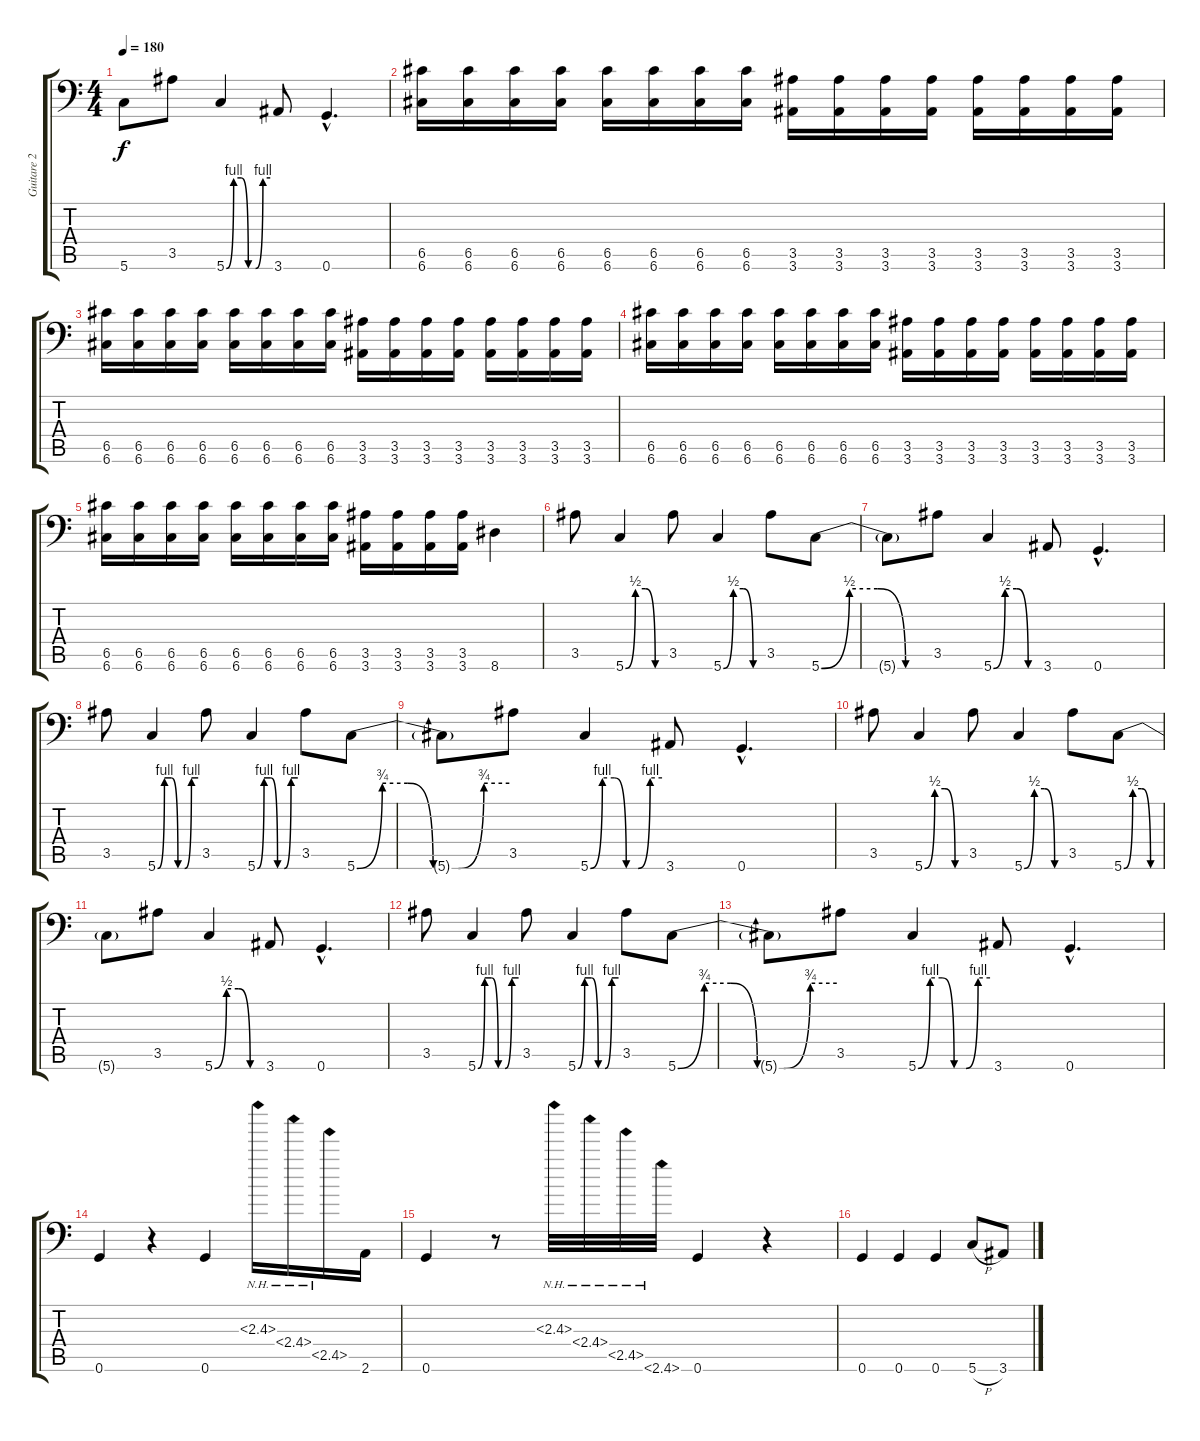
\track ("Guitare 2" "Guitare 2") {instrument overdrivenguitar}
\staff {score tabs}
\tuning (D4 A3 F3 C3 G2 G1) {hide}
\ts (4 4)
\tempo 180
\clef f4
\ks c
5.6{t}.8{dy f} 3.5.8 5.6{be (custom 0 0 10 4 20 4 30 0 40 0 50 4 60 4)}.4 3.6.8 0.6{hac}.4{d} |
(6.5 6.6).16 (6.5 6.6).16 (6.5 6.6).16 (6.5 6.6).16 (6.5 6.6).16 (6.5 6.6).16 (6.5 6.6).16 (6.5 6.6).16 (3.5 3.6).16 (3.5 3.6).16 (3.5 3.6).16 (3.5 3.6).16 (3.5 3.6).16 (3.5 3.6).16 (3.5 3.6).16 (3.5 3.6).16 |
(6.5 6.6).16 (6.5 6.6).16 (6.5 6.6).16 (6.5 6.6).16 (6.5 6.6).16 (6.5 6.6).16 (6.5 6.6).16 (6.5 6.6).16 (3.5 3.6).16 (3.5 3.6).16 (3.5 3.6).16 (3.5 3.6).16 (3.5 3.6).16 (3.5 3.6).16 (3.5 3.6).16 (3.5 3.6).16 |
(6.5 6.6).16 (6.5 6.6).16 (6.5 6.6).16 (6.5 6.6).16 (6.5 6.6).16 (6.5 6.6).16 (6.5 6.6).16 (6.5 6.6).16 (3.5 3.6).16 (3.5 3.6).16 (3.5 3.6).16 (3.5 3.6).16 (3.5 3.6).16 (3.5 3.6).16 (3.5 3.6).16 (3.5 3.6).16 |
(6.5 6.6).16 (6.5 6.6).16 (6.5 6.6).16 (6.5 6.6).16 (6.5 6.6).16 (6.5 6.6).16 (6.5 6.6).16 (6.5 6.6).16 (3.5 3.6).16 (3.5 3.6).16 (3.5 3.6).16 (3.5 3.6).16 8.6.4 |
3.5.8 5.6{be (custom 0 0 15 2 30 2 45 0 60 0)}.4 3.5.8 5.6{be (custom 0 0 15 2 30 2 45 0 60 0)}.4 3.5.8 5.6{be (custom 0 0 15 2 30 2 45 0 60 0)}.8 |
5.6{t}.8 3.5.8 5.6{be (custom 0 0 15 2 30 2 45 0 60 0)}.4 3.6.8 0.6{hac}.4{d} |
3.5.8 5.6{be (custom 0 0 10 4 20 4 30 0 40 0 50 4 60 4)}.4 3.5.8 5.6{be (custom 0 0 10 4 20 4 30 0 40 0 50 4 60 4)}.4 3.5.8 5.6{be (custom 0 0 10 3 20 3 30 0 40 0 50 3 60 3)}.8 |
5.6{t}.8 3.5.8 5.6{be (custom 0 0 10 4 20 4 30 0 40 0 50 4 60 4)}.4 3.6.8 0.6{hac}.4{d} |
3.5.8 5.6{be (custom 0 0 15 2 30 2 45 0 60 0)}.4 3.5.8 5.6{be (custom 0 0 15 2 30 2 45 0 60 0)}.4 3.5.8 5.6{be (custom 0 0 15 2 30 2 45 0 60 0)}.8 |
5.6{t}.8 3.5.8 5.6{be (custom 0 0 15 2 30 2 45 0 60 0)}.4 3.6.8 0.6{hac}.4{d} |
3.5.8 5.6{be (custom 0 0 10 4 20 4 30 0 40 0 50 4 60 4)}.4 3.5.8 5.6{be (custom 0 0 10 4 20 4 30 0 40 0 50 4 60 4)}.4 3.5.8 5.6{be (custom 0 0 10 3 20 3 30 0 40 0 50 3 60 3)}.8 |
5.6{t}.8 3.5.8 5.6{be (custom 0 0 10 4 20 4 30 0 40 0 50 4 60 4)}.4 3.6.8 0.6{hac}.4{d} |
0.6.4 r.4 0.6.4 2.3{nh}.16 2.4{nh}.16 2.5{nh}.16 2.6.16 |
0.6.4 r.8 2.3{nh}.32 2.4{nh}.32 2.5{nh}.32 2.6{nh}.32 0.6.4 r.4 |
0.6.4 0.6.4 0.6.4 5.6{h}.8 3.6.8
